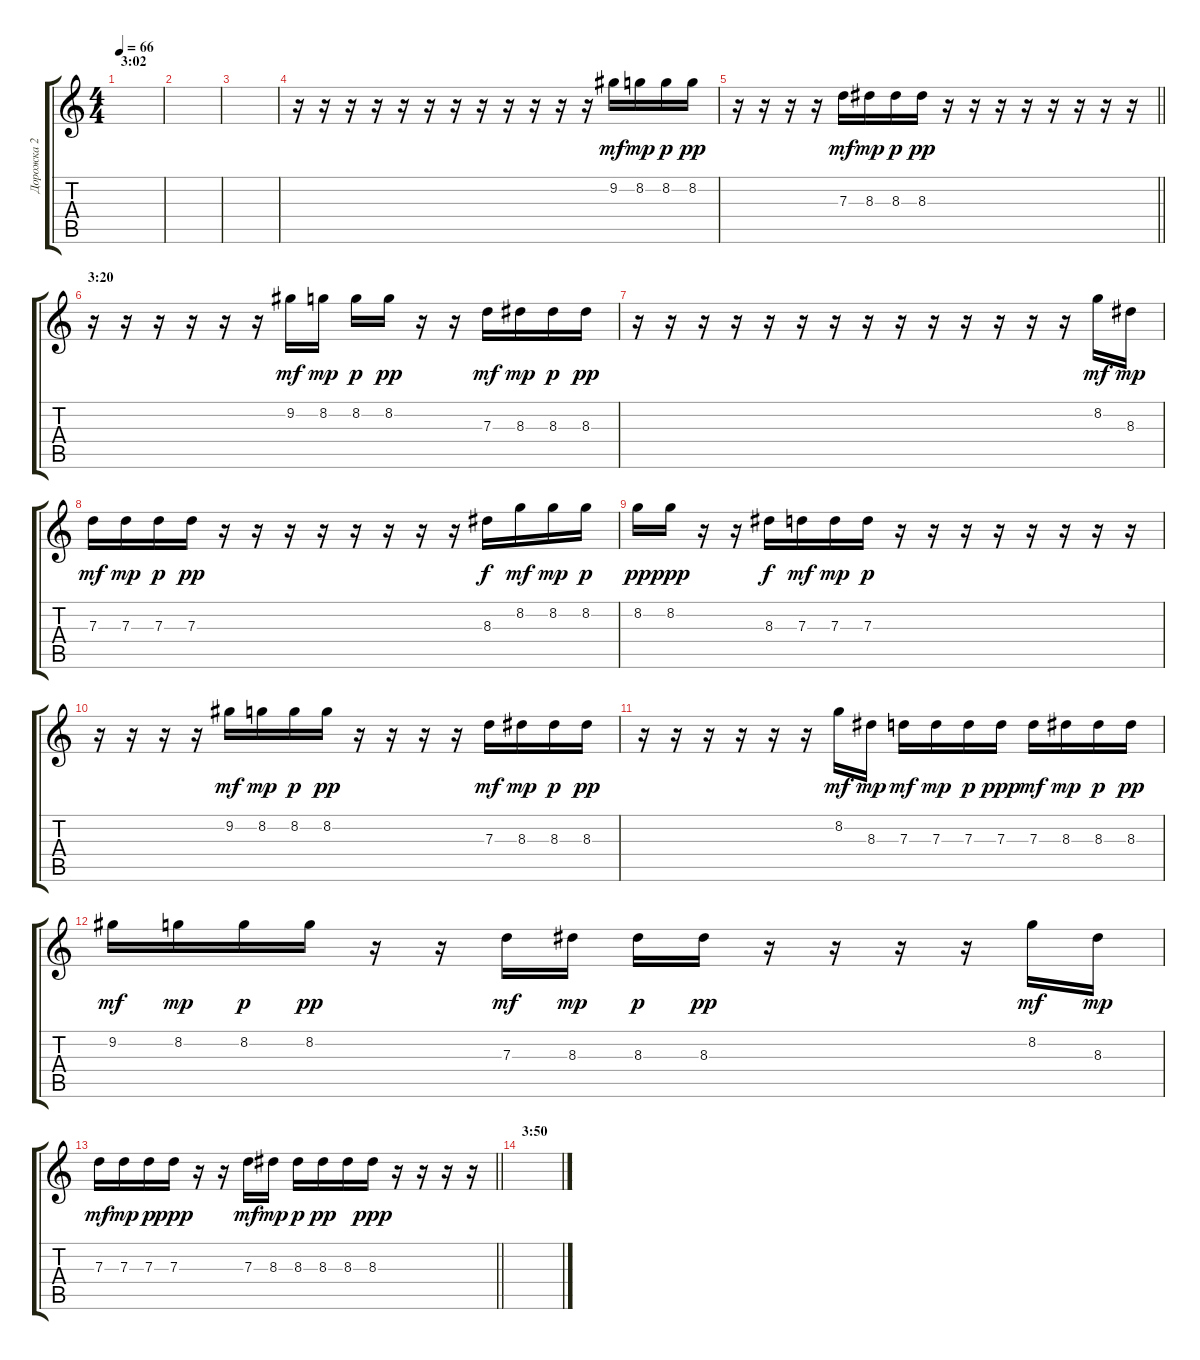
\track ("Дорожка 2" "Дорожка 2") {instrument electricguitarjazz}
\staff {score tabs}
\tuning (E4 B3 G3 D3 A2 E2) {hide}
\ts (4 4)
\section ("" "3:02")
\tempo 66
\clef g2
\ks c
|
|
|
r.16 r.16 r.16 r.16 r.16 r.16 r.16 r.16 r.16 r.16 r.16 r.16 9.2.16{dy mf} 8.2.16{dy mp} 8.2.16{dy p} 8.2.16{dy pp} |
\barLineRight lightlight
r.16 r.16 r.16 r.16 7.3.16{dy mf} 8.3.16{dy mp} 8.3.16{dy p} 8.3.16{dy pp} r.16 r.16 r.16 r.16 r.16 r.16 r.16 r.16 |
\section ("" "3:20")
r.16 r.16 r.16 r.16 r.16 r.16 9.2.16{dy mf} 8.2.16{dy mp} 8.2.16{dy p} 8.2.16{dy pp} r.16 r.16 7.3.16{dy mf} 8.3.16{dy mp} 8.3.16{dy p} 8.3.16{dy pp} |
r.16 r.16 r.16 r.16 r.16 r.16 r.16 r.16 r.16 r.16 r.16 r.16 r.16 r.16 8.2.16{dy mf} 8.3.16{dy mp} |
7.3.16{dy mf} 7.3.16{dy mp} 7.3.16{dy p} 7.3.16{dy pp} r.16 r.16 r.16 r.16 r.16 r.16 r.16 r.16 8.3.16{dy f} 8.2.16{dy mf} 8.2.16{dy mp} 8.2.16{dy p} |
8.2.16{dy pp} 8.2.16{dy ppp} r.16 r.16 8.3.16{dy f} 7.3.16{dy mf} 7.3.16{dy mp} 7.3.16{dy p} r.16 r.16 r.16 r.16 r.16 r.16 r.16 r.16 |
r.16 r.16 r.16 r.16 9.2.16{dy mf} 8.2.16{dy mp} 8.2.16{dy p} 8.2.16{dy pp} r.16 r.16 r.16 r.16 7.3.16{dy mf} 8.3.16{dy mp} 8.3.16{dy p} 8.3.16{dy pp} |
r.16 r.16 r.16 r.16 r.16 r.16 8.2.16{dy mf} 8.3.16{dy mp} 7.3.16{dy mf} 7.3.16{dy mp} 7.3.16{dy p} 7.3.16{dy ppp} 7.3.16{dy mf} 8.3.16{dy mp} 8.3.16{dy p} 8.3.16{dy pp} |
9.2.16{dy mf} 8.2.16{dy mp} 8.2.16{dy p} 8.2.16{dy pp} r.16 r.16 7.3.16{dy mf} 8.3.16{dy mp} 8.3.16{dy p} 8.3.16{dy pp} r.16 r.16 r.16 r.16 8.2.16{dy mf} 8.3.16{dy mp} |
\barLineRight lightlight
7.3.16{dy mf} 7.3.16{dy mp} 7.3.16{dy p} 7.3.16{dy ppp} r.16 r.16 7.3.16{dy mf} 8.3.16{dy mp} 8.3.16{dy p} 8.3.16{dy pp} 8.3.16 8.3.16{dy ppp} r.16 r.16 r.16 r.16 |
\section ("" "3:50")
